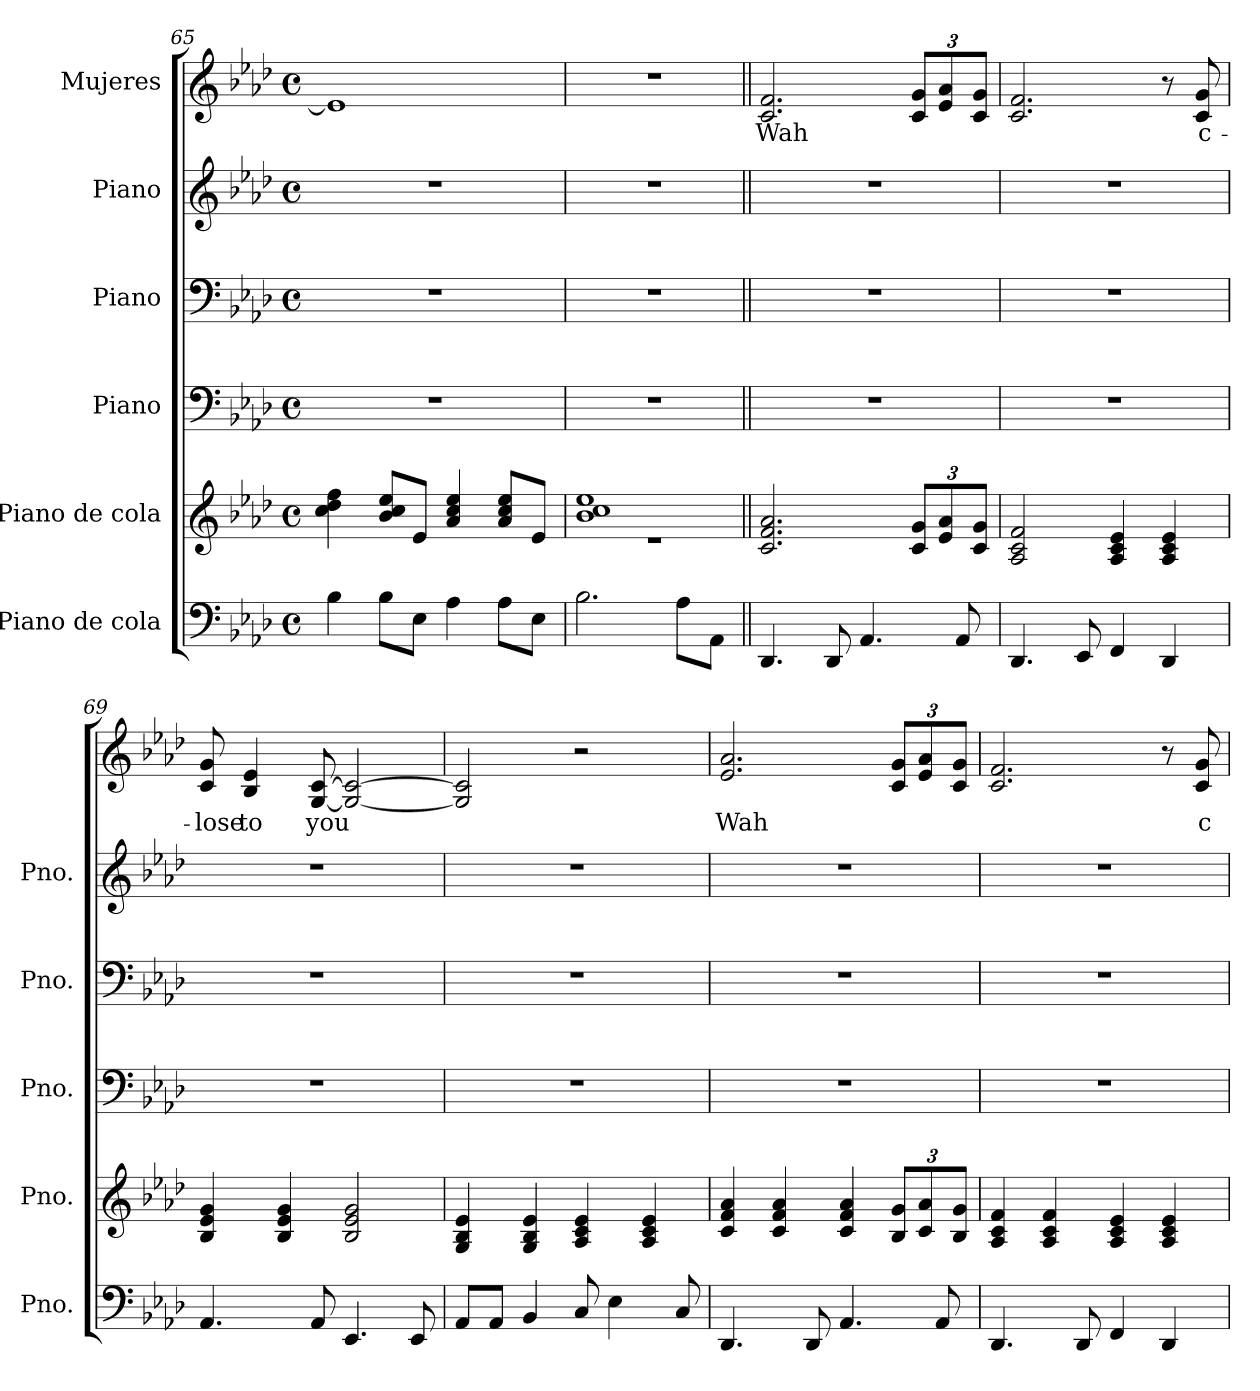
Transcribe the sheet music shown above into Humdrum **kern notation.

**kern	**kern	**kern	**kern	**kern	**kern	**text
*part6	*part5	*part4	*part3	*part2	*part1	*part1
*staff6	*staff5	*staff4	*staff3	*staff2	*staff1	*staff1
*I"Piano de cola	*I"Piano de cola	*I"Piano	*I"Piano	*I"Piano	*I"Mujeres	*
*I'Pno.	*I'Pno.	*I'Pno.	*I'Pno.	*I'Pno.	*	*
*clefF4	*clefG2	*clefF4	*clefF4	*clefG2	*clefG2	*
*k[b-e-a-d-]	*k[b-e-a-d-]	*k[b-e-a-d-]	*k[b-e-a-d-]	*k[b-e-a-d-]	*k[b-e-a-d-]	*
*M4/4	*M4/4	*M4/4	*M4/4	*M4/4	*M4/4	*
*met(c)	*met(c)	*met(c)	*met(c)	*met(c)	*met(c)	*
=65	=65	=65	=65	=65	=65	=65
4B-\	4cc\ 4dd-\ 4ff\	1r	1r	1r	1e-]	.
8B-\L	8b-/ 8cc/ 8ee-/L	.	.	.	.	.
8E-\J	8e-/J	.	.	.	.	.
4A-\	4a-/ 4cc/ 4ee-/	.	.	.	.	.
8A-\L	8a-/ 8cc/ 8ee-/L	.	.	.	.	.
8E-\J	8e-/J	.	.	.	.	.
=66	=66	=66	=66	=66	=66	=66
*	*^	*	*	*	*	*
2.B-\	1b- 1cc 1ee-	1r	1r	1r	1r	1r	.
8A-\L	.	.	.	.	.	.	.
8AA-\J	.	.	.	.	.	.	.
*	*v	*v	*	*	*	*	*
=67||	=67||	=67||	=67||	=67||	=67||	=67||
!	!	!	!	!	!	!LO:LY:b
4.DD-/	2.c/ 2.f/ 2.a-/	1r	1r	1r	2.c/ 2.f/	Wah
8DD-/	.	.	.	.	.	.
4.AA-/	.	.	.	.	.	.
*	*Xbrackettup	*	*	*	*Xbrackettup	*
.	12c/ 12g/L	.	.	.	12c/ 12g/L	.
.	12e-/ 12a-/	.	.	.	12e-/ 12a-/	.
8AA-/	.	.	.	.	.	.
.	12c/ 12g/J	.	.	.	12c/ 12g/J	.
!!LO:LB:g=z
=68	=68	=68	=68	=68	=68	=68
4.DD-/	2A-/ 2c/ 2f/	1r	1r	1r	2.c/ 2.f/	.
8EE-/	.	.	.	.	.	.
4FF/	4A-/ 4c/ 4e-/	.	.	.	.	.
4DD-/	4A-/ 4c/ 4e-/	.	.	.	8r	.
!	!	!	!	!	!	!LO:LY:b
.	.	.	.	.	8c/ 8g/	c-
=69	=69	=69	=69	=69	=69	=69
!	!	!	!	!	!	!LO:LY:b
4.AA-/	4B-/ 4e-/ 4g/	1r	1r	1r	8c/ 8g/	-lose
!	!	!	!	!	!	!LO:LY:b
.	.	.	.	.	4B-/ 4e-/	to
.	4B-/ 4e-/ 4g/	.	.	.	.	.
!	!	!	!	!	!	!LO:LY:b
8AA-/	.	.	.	.	[8G/ [8c/	you
4.EE-/	2B-/ 2e-/ 2g/	.	.	.	2G/_ 2c/_	.
8EE-/	.	.	.	.	.	.
=70	=70	=70	=70	=70	=70	=70
8AA-/L	4G/ 4B-/ 4e-/	1r	1r	1r	2G/] 2c/]	.
8AA-/J	.	.	.	.	.	.
4BB-/	4G/ 4B-/ 4e-/	.	.	.	.	.
8C/	4A-/ 4c/ 4e-/	.	.	.	2r	.
4E-\	.	.	.	.	.	.
.	4A-/ 4c/ 4e-/	.	.	.	.	.
8C/	.	.	.	.	.	.
=71	=71	=71	=71	=71	=71	=71
!	!	!	!	!	!	!LO:LY:b
4.DD-/	4c/ 4f/ 4a-/	1r	1r	1r	2.e-/ 2.a-/	Wah
.	4c/ 4f/ 4a-/	.	.	.	.	.
8DD-/	.	.	.	.	.	.
4.AA-/	4c/ 4f/ 4a-/	.	.	.	.	.
.	12B-/ 12g/L	.	.	.	12c/ 12g/L	.
.	12c/ 12a-/	.	.	.	12e-/ 12a-/	.
8AA-/	.	.	.	.	.	.
.	12B-/ 12g/J	.	.	.	12c/ 12g/J	.
!!LO:PB:g=z
=72	=72	=72	=72	=72	=72	=72
4.DD-/	4A-/ 4c/ 4f/	1r	1r	1r	2.c/ 2.f/	.
.	4A-/ 4c/ 4f/	.	.	.	.	.
8DD-/	.	.	.	.	.	.
4FF/	4A-/ 4c/ 4e-/	.	.	.	.	.
4DD-/	4A-/ 4c/ 4e-/	.	.	.	8r	.
!	!	!	!	!	!	!LO:LY:b
.	.	.	.	.	8c/ 8g/	c-
=	=	=	=	=	=	=
*-	*-	*-	*-	*-	*-	*-
